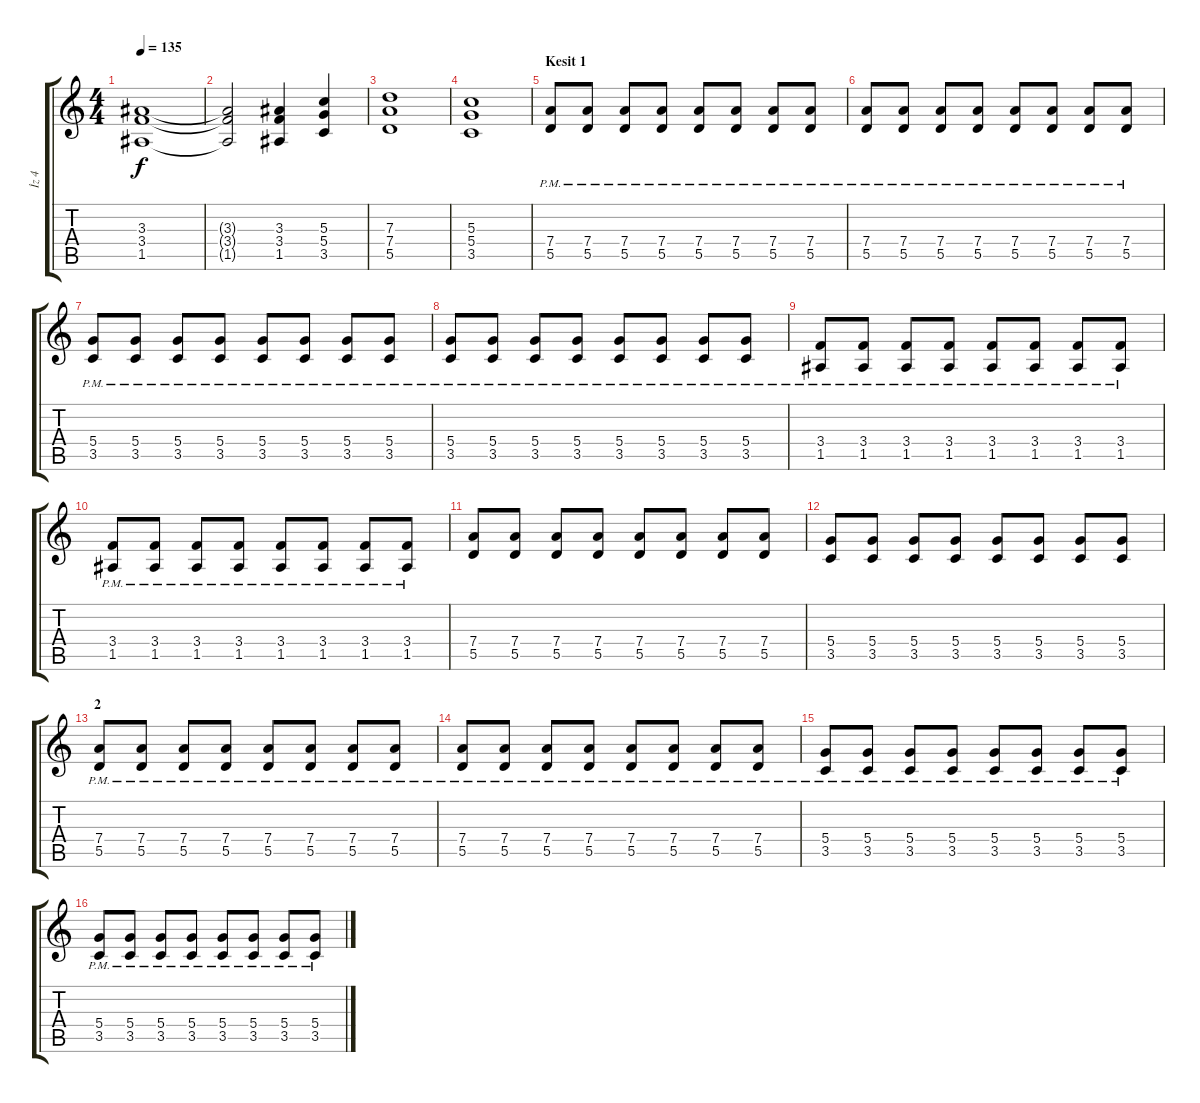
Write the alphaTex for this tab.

\track ("İz 4" "İz 4") {instrument distortionguitar}
\staff {score tabs}
\tuning (E4 B3 G3 D3 A2 E2) {hide}
\ts (4 4)
\tempo 135
\clef g2
\ks c
(3.3 3.4 1.5).1{dy f} |
(3.3{t} 3.4{t} 1.5{t}).2 (3.3 3.4 1.5).4 (5.3 5.4 3.5).4 |
(7.3 7.4 5.5).1 |
(5.3 5.4 3.5).1 |
\section ("" "Kesit 1")
(7.4{pm} 5.5{pm}).8 (7.4{pm} 5.5{pm}).8 (7.4{pm} 5.5{pm}).8 (7.4{pm} 5.5{pm}).8 (7.4{pm} 5.5{pm}).8 (7.4{pm} 5.5{pm}).8 (7.4{pm} 5.5{pm}).8 (7.4{pm} 5.5{pm}).8 |
(7.4{pm} 5.5{pm}).8 (7.4{pm} 5.5{pm}).8 (7.4{pm} 5.5{pm}).8 (7.4{pm} 5.5{pm}).8 (7.4{pm} 5.5{pm}).8 (7.4{pm} 5.5{pm}).8 (7.4{pm} 5.5{pm}).8 (7.4{pm} 5.5{pm}).8 |
(5.4{pm} 3.5{pm}).8 (5.4{pm} 3.5{pm}).8 (5.4{pm} 3.5{pm}).8 (5.4{pm} 3.5{pm}).8 (5.4{pm} 3.5{pm}).8 (5.4{pm} 3.5{pm}).8 (5.4{pm} 3.5{pm}).8 (5.4{pm} 3.5{pm}).8 |
(5.4{pm} 3.5{pm}).8 (5.4{pm} 3.5{pm}).8 (5.4{pm} 3.5{pm}).8 (5.4{pm} 3.5{pm}).8 (5.4{pm} 3.5{pm}).8 (5.4{pm} 3.5{pm}).8 (5.4{pm} 3.5{pm}).8 (5.4{pm} 3.5{pm}).8 |
(3.4{pm} 1.5{pm}).8 (3.4{pm} 1.5{pm}).8 (3.4{pm} 1.5{pm}).8 (3.4{pm} 1.5{pm}).8 (3.4{pm} 1.5{pm}).8 (3.4{pm} 1.5{pm}).8 (3.4{pm} 1.5{pm}).8 (3.4{pm} 1.5{pm}).8 |
(3.4{pm} 1.5{pm}).8 (3.4{pm} 1.5{pm}).8 (3.4{pm} 1.5{pm}).8 (3.4{pm} 1.5{pm}).8 (3.4{pm} 1.5{pm}).8 (3.4{pm} 1.5{pm}).8 (3.4{pm} 1.5{pm}).8 (3.4{pm} 1.5{pm}).8 |
(7.4 5.5).8 (7.4 5.5).8 (7.4 5.5).8 (7.4 5.5).8 (7.4 5.5).8 (7.4 5.5).8 (7.4 5.5).8 (7.4 5.5).8 |
(5.4 3.5).8 (5.4 3.5).8 (5.4 3.5).8 (5.4 3.5).8 (5.4 3.5).8 (5.4 3.5).8 (5.4 3.5).8 (5.4 3.5).8 |
\section ("" "2")
(7.4{pm} 5.5{pm}).8 (7.4{pm} 5.5{pm}).8 (7.4{pm} 5.5{pm}).8 (7.4{pm} 5.5{pm}).8 (7.4{pm} 5.5{pm}).8 (7.4{pm} 5.5{pm}).8 (7.4{pm} 5.5{pm}).8 (7.4{pm} 5.5{pm}).8 |
(7.4{pm} 5.5{pm}).8 (7.4{pm} 5.5{pm}).8 (7.4{pm} 5.5{pm}).8 (7.4{pm} 5.5{pm}).8 (7.4{pm} 5.5{pm}).8 (7.4{pm} 5.5{pm}).8 (7.4{pm} 5.5{pm}).8 (7.4{pm} 5.5{pm}).8 |
(5.4{pm} 3.5{pm}).8 (5.4{pm} 3.5{pm}).8 (5.4{pm} 3.5{pm}).8 (5.4{pm} 3.5{pm}).8 (5.4{pm} 3.5{pm}).8 (5.4{pm} 3.5{pm}).8 (5.4{pm} 3.5{pm}).8 (5.4{pm} 3.5{pm}).8 |
(5.4{pm} 3.5{pm}).8 (5.4{pm} 3.5{pm}).8 (5.4{pm} 3.5{pm}).8 (5.4{pm} 3.5{pm}).8 (5.4{pm} 3.5{pm}).8 (5.4{pm} 3.5{pm}).8 (5.4{pm} 3.5{pm}).8 (5.4{pm} 3.5{pm}).8
